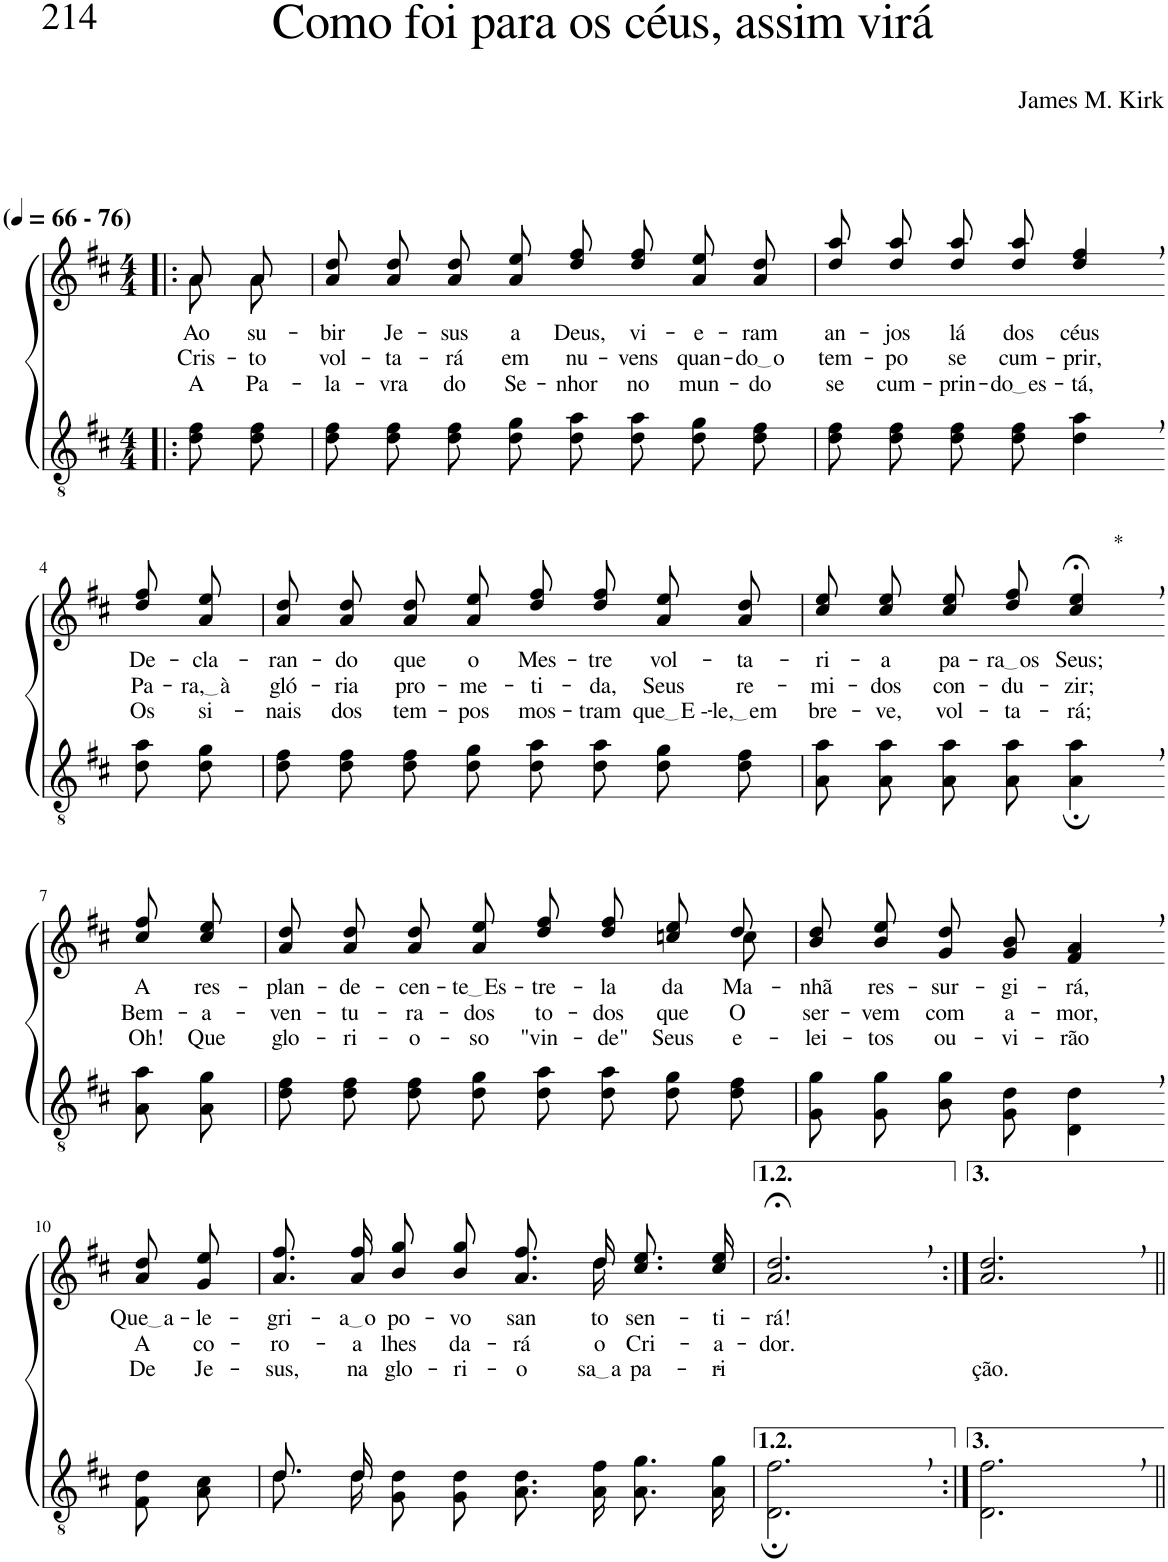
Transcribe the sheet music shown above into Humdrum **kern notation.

**kern	**kern	**text	**text	**text
*part2	*part1	*part1	*part1	*part1
*staff2	*staff1	*staff1	*staff1	*staff1
*I"Parte III e IV	*I"Parte I e II	*	*	*
*clefGv2	*clefG2	*	*	*
*Trd4c7	*Trd4c7	*	*	*
*k[f#c#]	*k[f#c#]	*	*	*
*M4/4	*M4/4	*	*	*
*MM66	*MM66	*	*	*
=1!|:	=1!|:	=1!|:	=1!|:	=1!|:
*	*^	*	*	*
!	!LO:TX:a:B:t=(	!	!	!	!
!	!LO:TX:a:B:t=- 76)	!	!	!	!
!	!	!	!LO:LY:b	!LO:LY:b	!LO:LY:b
8d\ 8f#\L	8a/L	8a\L	Ao	Cris-	A
!	!	!	!LO:LY:b	!LO:LY:b	!LO:LY:b
8d\ 8f#\J	8a/J	8a\J	su-	-to	Pa-
=2	=2	=2	=2	=2	=2
!	!	!	!LO:LY:b	!LO:LY:b	!LO:LY:b
*	*v	*v	*	*	*
8d\ 8f#\L	8a\ 8dd\L	-bir	vol-	la-
!	!	!LO:LY:b	!LO:LY:b	!LO:LY:b
8d\ 8f#\J	8a\ 8dd\J	Je-	-ta-	-vra
!	!	!LO:LY:b	!LO:LY:b	!LO:LY:b
8d\ 8f#\L	8a\ 8dd\L	-sus	-rá	do
!	!	!LO:LY:b	!LO:LY:b	!LO:LY:b
8d\ 8g\J	8a\ 8ee\J	a	em	Se-
!	!	!LO:LY:b	!LO:LY:b	!LO:LY:b
8d\ 8a\L	8dd\ 8ff#\L	Deus,	nu-	-nhor
!	!	!LO:LY:b	!LO:LY:b	!LO:LY:b
8d\ 8a\J	8dd\ 8ff#\J	vi-	-vens	no
!	!	!LO:LY:b	!LO:LY:b	!LO:LY:b
8d\ 8g\L	8a\ 8ee\L	-e-	quan-	mun-
!	!	!LO:LY:b	!LO:LY:b	!LO:LY:b
8d\ 8f#\J	8a\ 8dd\J	-ram	do o	-do
=3	=3	=3	=3	=3
!	!	!LO:LY:b	!LO:LY:b	!LO:LY:b
8d\ 8f#\L	8dd\ 8aa\L	an-	tem-	se
!	!	!LO:LY:b	!LO:LY:b	!LO:LY:b
8d\ 8f#\J	8dd\ 8aa\J	-jos	-po	cum-
!	!	!LO:LY:b	!LO:LY:b	!LO:LY:b
8d\ 8f#\L	8dd\ 8aa\L	lá	se	-prin-
!	!	!LO:LY:b	!LO:LY:b	!LO:LY:b
8d\ 8f#\J	8dd\ 8aa\J	dos	cum-	do es
!	!	!LO:LY:b	!LO:LY:b	!LO:LY:b
4d\, 4a\,	4dd/, 4ff#/,	céus	-prir,	-tá,
!!LO:LB:g=z
=4-	=4-	=4-	=4-	=4-
!	!	!LO:LY:b	!LO:LY:b	!LO:LY:b
8d\ 8a\L	8dd\ 8ff#\L	De-	Pa-	Os
!	!	!LO:LY:b	!LO:LY:b	!LO:LY:b
8d\ 8g\J	8a\ 8ee\J	-cla-	ra, à	si-
=5	=5	=5	=5	=5
!	!	!LO:LY:b	!LO:LY:b	!LO:LY:b
8d\ 8f#\L	8a\ 8dd\L	-ran-	gló-	-nais
!	!	!LO:LY:b	!LO:LY:b	!LO:LY:b
8d\ 8f#\J	8a\ 8dd\J	-do	-ria	dos
!	!	!LO:LY:b	!LO:LY:b	!LO:LY:b
8d\ 8f#\L	8a\ 8dd\L	que	pro-	tem-
!	!	!LO:LY:b	!LO:LY:b	!LO:LY:b
8d\ 8g\J	8a\ 8ee\J	o	-me-	-pos
!	!	!LO:LY:b	!LO:LY:b	!LO:LY:b
8d\ 8a\L	8dd\ 8ff#\L	Mes-	-ti-	mos-
!	!	!LO:LY:b	!LO:LY:b	!LO:LY:b
8d\ 8a\J	8dd\ 8ff#\J	-tre	-da,	-tram
!	!	!LO:LY:b	!LO:LY:b	!LO:LY:b
8d\ 8g\L	8a\ 8ee\L	vol-	Seus	que E -
!	!	!LO:LY:b	!LO:LY:b	!LO:LY:b
8d\ 8f#\J	8a\ 8dd\J	-ta-	re-	le, em
=6	=6	=6	=6	=6
!	!	!LO:LY:b	!LO:LY:b	!LO:LY:b
8A\ 8a\L	8cc#\ 8ee\L	-ri-	-mi-	bre-
!	!	!LO:LY:b	!LO:LY:b	!LO:LY:b
8A\ 8a\J	8cc#\ 8ee\J	-a	-dos	-ve,
!	!	!LO:LY:b	!LO:LY:b	!LO:LY:b
8A\ 8a\L	8cc#\ 8ee\L	pa-	con-	vol-
!	!	!LO:LY:b	!LO:LY:b	!LO:LY:b
8A\ 8a\J	8dd\ 8ff#\J	ra os	-du-	-ta-
!	!LO:TX:a:t=*	!	!	!
!	!	!LO:LY:b	!LO:LY:b	!LO:LY:b
4A\;, 4a\;,	4cc#/;<, 4ee/;<,	Seus;	-zir;	-rá;
!!LO:LB:g=z
=7-	=7-	=7-	=7-	=7-
!	!	!LO:LY:b	!LO:LY:b	!LO:LY:b
8A\ 8a\L	8cc#\ 8ff#\L	A	Bem-	Oh!
!	!	!LO:LY:b	!LO:LY:b	!LO:LY:b
8A\ 8g\J	8cc#\ 8ee\J	res-	-a-	Que
=8	=8	=8	=8	=8
!	!	!LO:LY:b	!LO:LY:b	!LO:LY:b
*	*^	*	*	*
8d\ 8f#\L	8a\ 8dd\L	2..ryy	-plan-	-ven-	glo-
!	!	!	!LO:LY:b	!LO:LY:b	!LO:LY:b
8d\ 8f#\J	8a\ 8dd\J	.	-de-	-tu-	-ri-
!	!	!	!LO:LY:b	!LO:LY:b	!LO:LY:b
8d\ 8f#\L	8a\ 8dd\L	.	-cen-	-ra-	-o-
!	!	!	!LO:LY:b	!LO:LY:b	!LO:LY:b
8d\ 8g\J	8a\ 8ee\J	.	te Es	-dos	-so
!	!	!	!LO:LY:b	!LO:LY:b	!LO:LY:b
8d\ 8a\L	8dd\ 8ff#\L	.	-tre-	to-	"vin-
!	!	!	!LO:LY:b	!LO:LY:b	!LO:LY:b
8d\ 8a\J	8dd\ 8ff#\J	.	-la	-dos	-de"
!	!	!	!LO:LY:b	!LO:LY:b	!LO:LY:b
8d\ 8g\L	8ccn\ 8ee\L	.	da	que	Seus
!	!	!	!LO:LY:b	!LO:LY:b	!LO:LY:b
8d\ 8f#\J	8dd\J	8cc\	Ma-	O	-e-
=9	=9	=9	=9	=9	=9
!	!	!	!LO:LY:b	!LO:LY:b	!LO:LY:b
*	*v	*v	*	*	*
8G\ 8g\L	8b\ 8dd\L	-nhã	ser-	-lei-
!	!	!LO:LY:b	!LO:LY:b	!LO:LY:b
8G\ 8g\J	8b\ 8ee\J	res-	-vem	-tos
!	!	!LO:LY:b	!LO:LY:b	!LO:LY:b
8B\ 8g\L	8g/ 8dd/L	-sur-	com	ou-
!	!	!LO:LY:b	!LO:LY:b	!LO:LY:b
8G\ 8d\J	8g/ 8b/J	-gi-	a-	-vi-
!	!	!LO:LY:b	!LO:LY:b	!LO:LY:b
4D\, 4d\,	4f#/, 4a/,	-rá,	-mor,	-rão
!!LO:LB:g=z
=10-	=10-	=10-	=10-	=10-
!	!	!LO:LY:b	!LO:LY:b	!LO:LY:b
8F#/ 8d/L	8a\ 8dd\L	Que a	A	De
!	!	!LO:LY:b	!LO:LY:b	!LO:LY:b
8A/ 8c#/J	8g\ 8ee\J	-le-	co-	Je-
=11	=11	=11	=11	=11
*^	*^	*	*	*
!	!	!	!	!LO:LY:b	!LO:LY:b	!LO:LY:b
8.d/L	8.d\L	2ryy	8.a\ 8.ff#\L	-gri-	-ro-	-sus,
!	!	!	!	!LO:LY:b	!LO:LY:b	!LO:LY:b
16d/Jk	16d\Jk	.	16a\ 16ff#\Jk	a o	-a	na
!	!	!	!	!LO:LY:b	!LO:LY:b	!LO:LY:b
2.ryy	8G\ 8d\L	.	8b\ 8gg\L	po-	lhes	glo-
!	!	!	!	!LO:LY:b	!LO:LY:b	!LO:LY:b
.	8G\ 8d\J	.	8b\ 8gg\J	-vo	da-	-ri-
!	!	!	!	!LO:LY:b	!LO:LY:b	!LO:LY:b
.	8.A\ 8.d\L	8.ryy	8.a\ 8.ff#\L	san-	-rá	-o-
!	!	!	!	!LO:LY:b	!LO:LY:b	!LO:LY:b
.	16A\ 16f#\Jk	16dd\	16dd\Jk	-to	o	sa a
!	!	!	!	!LO:LY:b	!LO:LY:b	!LO:LY:b
.	8.A\ 8.g\L	4ryy	8.cc#\ 8.ee\L	sen-	Cri-	-pa-
!	!	!	!	!LO:LY:b	!LO:LY:b	!LO:LY:b
.	16A\ 16g\Jk	.	16cc#\ 16ee\Jk	-ti-	-a-	-ri-
=12	=12	=12	=12	=12	=12	=12
!	!	!	!	!LO:LY:b	!LO:LY:b	!
*v	*v	*	*	*	*	*
*	*v	*v	*	*	*
2.D\;, 2.f#\;,	2.a/;<, 2.dd/;<,	-rá!	-dor.	.
=13:|!	=13:|!	=13:|!	=13:|!	=13:|!
!	!	!	!	!LO:LY:b
2.D\, 2.f#\,	2.a/, 2.dd/,	.	.	-ção.
=||	=||	=||	=||	=||
*-	*-	*-	*-	*-
